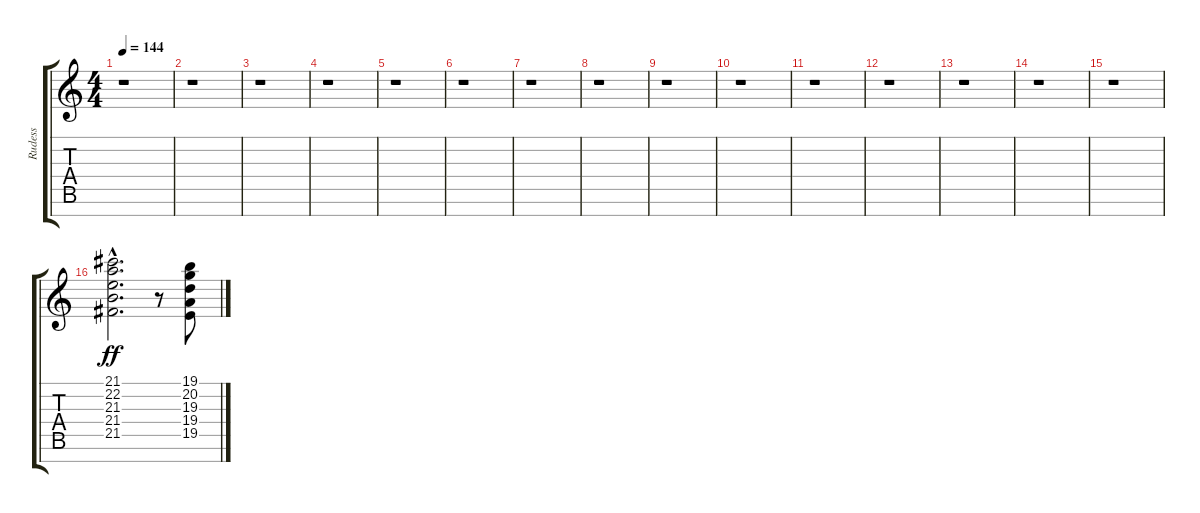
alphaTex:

\track ("Rudess" "Rudess") {instrument lead2sawtooth}
\staff {score tabs}
\tuning (E4 B3 G3 D3 A2 E2 B1) {hide}
\ts (4 4)
\tempo 144
\clef g2
\ks c
r.1{dy f} |
r.1 |
r.1 |
r.1 |
r.1 |
r.1 |
r.1 |
r.1 |
r.1 |
r.1 |
r.1 |
r.1 |
r.1 |
r.1 |
r.1 |
(21.1{hac} 22.2{hac} 21.3{hac} 21.4{hac} 21.5{hac}).2{d dy ff volume 16 instrument brightacousticpiano} r.8 (19.1 20.2 19.3 19.4 19.5).8
